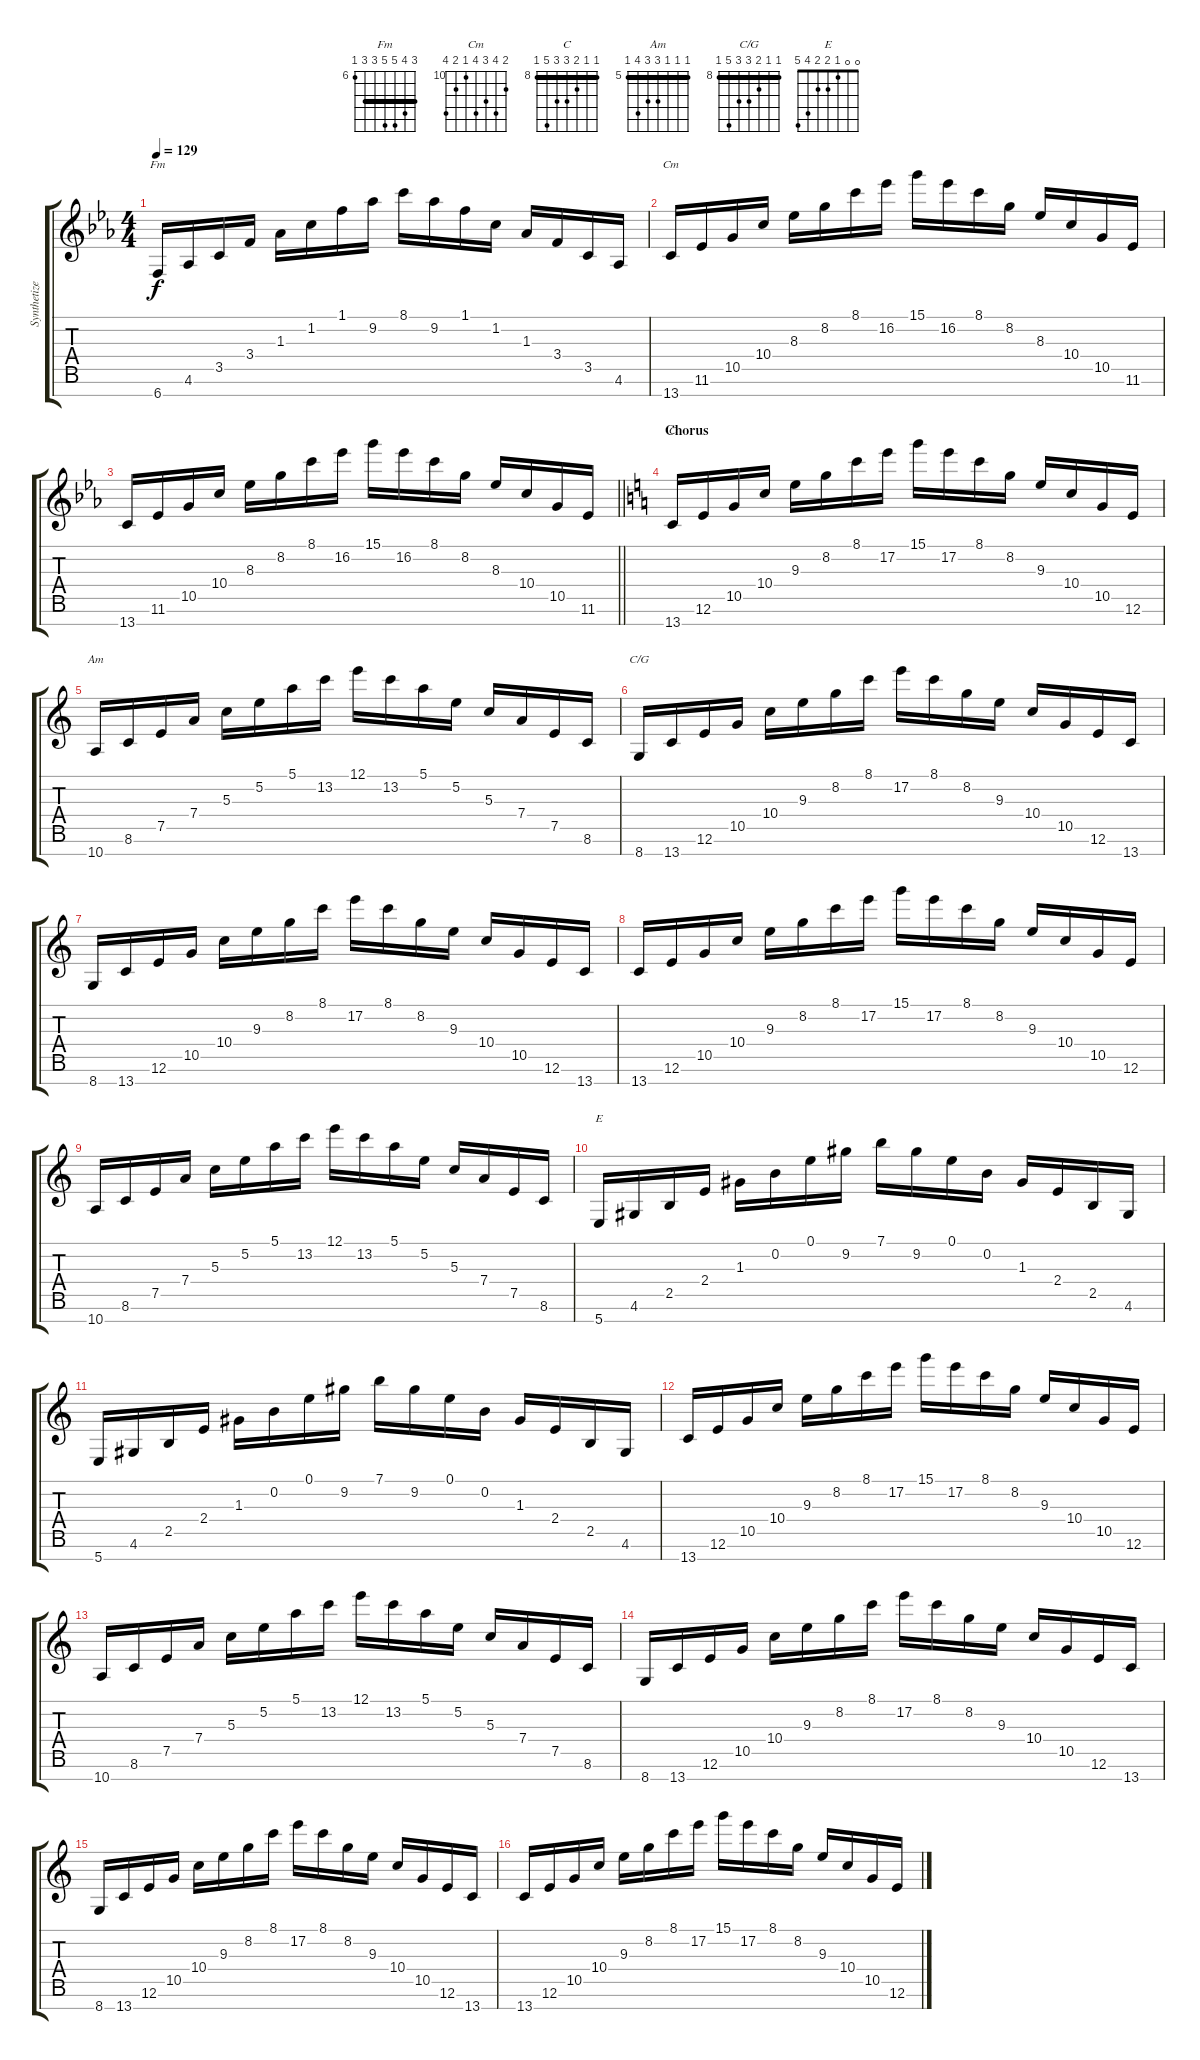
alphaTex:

\track ("Synthetizer" "Synthetize") {instrument stringensemble1}
\staff {score tabs}
\tuning (E5 B4 G4 D4 A3 E3 B2) {hide}
\chord ("Fm" 8 9 10 10 8 8 6) {firstfret 6 barre 8}
\chord ("Cm" 11 13 12 13 10 11 13) {firstfret 10}
\chord ("C" 8 8 9 10 10 12 8) {firstfret 8 barre 8}
\chord ("Am" 5 5 5 7 7 8 5) {firstfret 5 barre 5}
\chord ("C/G" 8 8 9 10 10 12 8) {firstfret 8 barre 8}
\chord ("E" 0 0 1 2 2 4 5)
\ts (4 4)
\tempo 129
\clef g2
\ks eb
6.7.16{ch "Fm" dy f} 4.6.16 3.5.16 3.4.16 1.3.16 1.2.16 1.1.16 9.2.16 8.1.16 9.2.16 1.1.16 1.2.16 1.3.16 3.4.16 3.5.16 4.6.16 |
13.7.16{ch "Cm"} 11.6.16 10.5.16 10.4.16 8.3.16 8.2.16 8.1.16 16.2.16 15.1.16 16.2.16 8.1.16 8.2.16 8.3.16 10.4.16 10.5.16 11.6.16 |
\barLineRight lightlight
13.7.16 11.6.16 10.5.16 10.4.16 8.3.16 8.2.16 8.1.16 16.2.16 15.1.16 16.2.16 8.1.16 8.2.16 8.3.16 10.4.16 10.5.16 11.6.16 |
\section ("" "Chorus")
\ks c
13.7.16{ch "C"} 12.6.16 10.5.16 10.4.16 9.3.16 8.2.16 8.1.16 17.2.16 15.1.16 17.2.16 8.1.16 8.2.16 9.3.16 10.4.16 10.5.16 12.6.16 |
10.7.16{ch "Am"} 8.6.16 7.5.16 7.4.16 5.3.16 5.2.16 5.1.16 13.2.16 12.1.16 13.2.16 5.1.16 5.2.16 5.3.16 7.4.16 7.5.16 8.6.16 |
8.7.16{ch "C/G"} 13.7.16 12.6.16 10.5.16 10.4.16 9.3.16 8.2.16 8.1.16 17.2.16 8.1.16 8.2.16 9.3.16 10.4.16 10.5.16 12.6.16 13.7.16 |
8.7.16 13.7.16 12.6.16 10.5.16 10.4.16 9.3.16 8.2.16 8.1.16 17.2.16 8.1.16 8.2.16 9.3.16 10.4.16 10.5.16 12.6.16 13.7.16 |
13.7.16 12.6.16 10.5.16 10.4.16 9.3.16 8.2.16 8.1.16 17.2.16 15.1.16 17.2.16 8.1.16 8.2.16 9.3.16 10.4.16 10.5.16 12.6.16 |
10.7.16 8.6.16 7.5.16 7.4.16 5.3.16 5.2.16 5.1.16 13.2.16 12.1.16 13.2.16 5.1.16 5.2.16 5.3.16 7.4.16 7.5.16 8.6.16 |
5.7.16{ch "E"} 4.6.16 2.5.16 2.4.16 1.3.16 0.2.16 0.1.16 9.2.16 7.1.16 9.2.16 0.1.16 0.2.16 1.3.16 2.4.16 2.5.16 4.6.16 |
5.7.16 4.6.16 2.5.16 2.4.16 1.3.16 0.2.16 0.1.16 9.2.16 7.1.16 9.2.16 0.1.16 0.2.16 1.3.16 2.4.16 2.5.16 4.6.16 |
13.7.16 12.6.16 10.5.16 10.4.16 9.3.16 8.2.16 8.1.16 17.2.16 15.1.16 17.2.16 8.1.16 8.2.16 9.3.16 10.4.16 10.5.16 12.6.16 |
10.7.16 8.6.16 7.5.16 7.4.16 5.3.16 5.2.16 5.1.16 13.2.16 12.1.16 13.2.16 5.1.16 5.2.16 5.3.16 7.4.16 7.5.16 8.6.16 |
8.7.16 13.7.16 12.6.16 10.5.16 10.4.16 9.3.16 8.2.16 8.1.16 17.2.16 8.1.16 8.2.16 9.3.16 10.4.16 10.5.16 12.6.16 13.7.16 |
8.7.16 13.7.16 12.6.16 10.5.16 10.4.16 9.3.16 8.2.16 8.1.16 17.2.16 8.1.16 8.2.16 9.3.16 10.4.16 10.5.16 12.6.16 13.7.16 |
13.7.16 12.6.16 10.5.16 10.4.16 9.3.16 8.2.16 8.1.16 17.2.16 15.1.16 17.2.16 8.1.16 8.2.16 9.3.16 10.4.16 10.5.16 12.6.16
